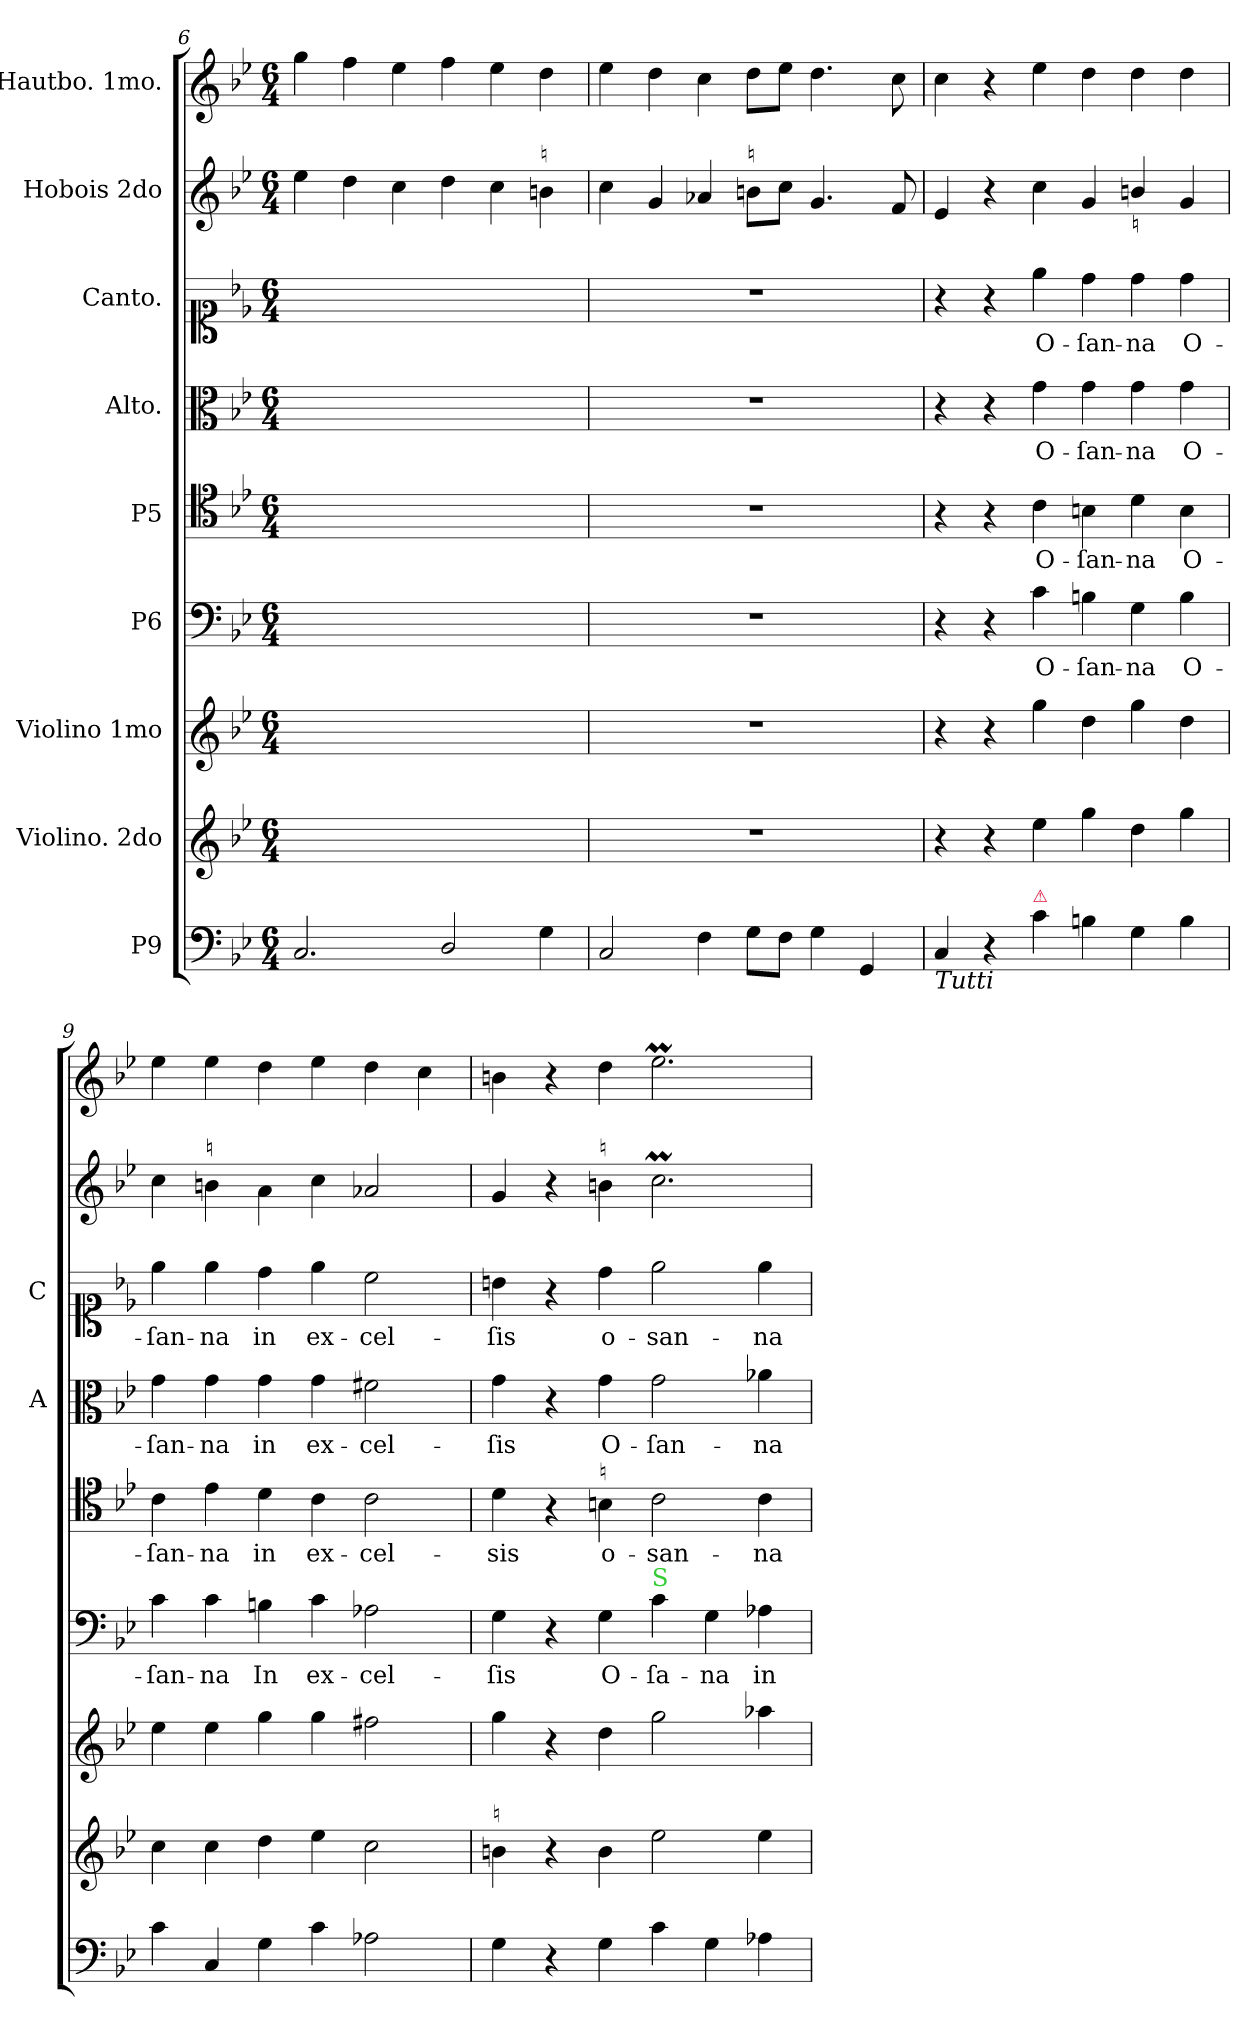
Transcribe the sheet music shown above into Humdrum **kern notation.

**kern	**kern	**kern	**kern	**text	**kern	**text	**kern	**text	**kern	**text	**kern	**kern
*part9	*part8	*part7	*part6	*part6	*part5	*part5	*part4	*part4	*part3	*part3	*part2	*part1
*staff9	*staff8	*staff7	*staff6	*staff6	*staff5	*staff5	*staff4	*staff4	*staff3	*staff3	*staff2	*staff1
*I"P9	*I"Violino. 2do	*I"Violino 1mo	*I"P6	*	*I"P5	*	*I"Alto.	*	*I"Canto.	*	*I"Hobois 2do	*I"Hautbo. 1mo.
*	*	*	*	*	*	*	*I'A	*	*I'C	*	*	*
*clefF4	*clefG2	*clefG2	*clefF4	*	*clefC4	*	*clefC3	*	*clefC1	*	*clefG2	*clefG2
*k[b-e-]	*k[b-e-]	*k[b-e-]	*k[b-e-]	*	*k[b-e-]	*	*k[b-e-]	*	*k[b-e-]	*	*k[b-e-]	*k[b-e-]
*B-:	*B-:	*B-:	*B-:	*	*B-:	*	*B-:	*	*B-:	*	*B-:	*B-:
*M6/4	*M6/4	*M6/4	*M6/4	*	*M6/4	*	*M6/4	*	*M6/4	*	*M6/4	*M6/4
=6	=6	=6	=6	=6	=6	=6	=6	=6	=6	=6	=6	=6
2.C/	1.ryy	1.ryy	1.ryy	.	1.ryy	.	1.ryy	.	1.ryy	.	4ee-\	4gg\
.	.	.	.	.	.	.	.	.	.	.	4dd\	4ff\
.	.	.	.	.	.	.	.	.	.	.	4cc\	4ee-\
2D/	.	.	.	.	.	.	.	.	.	.	4dd\	4ff\
.	.	.	.	.	.	.	.	.	.	.	4cc\	4ee-\
!	!	!	!	!	!	!	!	!	!	!	!LO:TX:a:t=♮	!
4G\	.	.	.	.	.	.	.	.	.	.	4bn\	4dd\
=7	=7	=7	=7	=7	=7	=7	=7	=7	=7	=7	=7	=7
2C/	1.r	1.r	1.r	.	1.r	.	1.r	.	1.r	.	4cc\	4ee-\
.	.	.	.	.	.	.	.	.	.	.	4g/	4dd\
4F\	.	.	.	.	.	.	.	.	.	.	4a-X/	4cc\
!	!	!	!	!	!	!	!	!	!	!	!LO:TX:a:t=♮	!
8G\L	.	.	.	.	.	.	.	.	.	.	8bn\L	8dd\L
8F\J	.	.	.	.	.	.	.	.	.	.	8cc\J	8ee-\J
4G\	.	.	.	.	.	.	.	.	.	.	4.g/	4.dd\
4GG/	.	.	.	.	.	.	.	.	.	.	.	.
.	.	.	.	.	.	.	.	.	.	.	8f/	8cc\
=8	=8	=8	=8	=8	=8	=8	=8	=8	=8	=8	=8	=8
!LO:TX:b:i:t=Tutti	!	!	!	!	!	!	!	!	!	!	!	!
4C/	4r	4r	4r	.	4r	.	4r	.	4r	.	4e-/	4cc\
4r	4r	4r	4r	.	4r	.	4r	.	4r	.	4r	4r
!LO:TX:a:color=crimson:t=⚠	!	!	!	!	!	!	!	!	!	!	!	!
4c\	4ee-\	4gg\	4c\	O-	4c\	O-	4g\	O-	4ee-\	O-	4cc\	4ee-\
4Bn\	4gg\	4dd\	4Bn\	-ſan-	4Bn\	-ſan-	4g\	-ſan-	4dd\	-ſan-	4g/	4dd\
!	!	!	!	!	!	!	!	!	!	!	!LO:TX:b:t=♮	!
4G\	4dd\	4gg\	4G\	-na	4d\	-na	4g\	-na	4dd\	-na	4bn/	4dd\
!	!	!	!	!LO:LY:i	!	!	!	!LO:LY:i	!	!LO:LY:i	!	!
4B\	4gg\	4dd\	4B\	O-	4B\	O-	4g\	O-	4dd\	O-	4g/	4dd\
=9	=9	=9	=9	=9	=9	=9	=9	=9	=9	=9	=9	=9
!	!	!	!	!LO:LY:i	!	!	!	!LO:LY:i	!	!LO:LY:i	!	!
4c\	4cc\	4ee-\	4c\	-ſan-	4c\	-ſan-	4g\	-ſan-	4ee-\	-ſan-	4cc\	4ee-\
!	!	!	!	!	!	!	!	!	!	!	!LO:TX:a:t=♮	!
!	!	!	!	!LO:LY:i	!	!	!	!LO:LY:i	!	!LO:LY:i	!	!
4C/	4cc\	4ee-\	4c\	-na	4e-\	-na	4g\	-na	4ee-\	-na	4bn\	4ee-\
4G\	4dd\	4gg\	4Bn\	In	4d\	in	4g\	in	4dd\	in	4a\	4dd\
4c\	4ee-\	4gg\	4c\	ex-	4c\	ex-	4g\	ex-	4ee-\	ex-	4cc\	4ee-\
2A-X\	2cc\	2ff#X\	2A-X\	-cel-	2c\	-cel-	2f#X\	-cel-	2cc\	-cel-	2a-X/	4dd\
.	.	.	.	.	.	.	.	.	.	.	.	4cc\
=10	=10	=10	=10	=10	=10	=10	=10	=10	=10	=10	=10	=10
!	!LO:TX:a:t=♮	!	!	!	!	!	!	!	!	!	!	!
4G\	4bn\	4gg\	4G\	-ſis	4d\	-sis	4g\	-ſis	4bn\	-ſis	4g/	4bn\
4r	4r	4r	4r	.	4r	.	4r	.	4r	.	4r	4r
!	!	!	!	!	!	!	!	!	!	!	!LO:TX:a:t=♮	!
!	!	!	!	!	!LO:TX:a:t=♮	!	!	!	!	!	!	!
4G\	4b\	4dd\	4G\	O-	4Bn\	o-	4g\	O-	4dd\	o-	4bn\	4dd\
!	!	!	!LO:TX:a:color=limegreen:t=S	!	!	!	!	!	!	!	!	!
4c\	2ee-\	2gg\	4c\	-ſa-	2c\	-san-	2g\	-ſan-	2ee-\	-san-	2.ccM\	2.ee-M\
4G\	.	.	4G\	-na	.	.	.	.	.	.	.	.
4A-X\	4ee-\	4aa-X\	4A-X\	in	4c\	-na	4a-X\	-na	4ee-\	-na	.	.
=	=	=	=	=	=	=	=	=	=	=	=	=
*-	*-	*-	*-	*-	*-	*-	*-	*-	*-	*-	*-	*-
